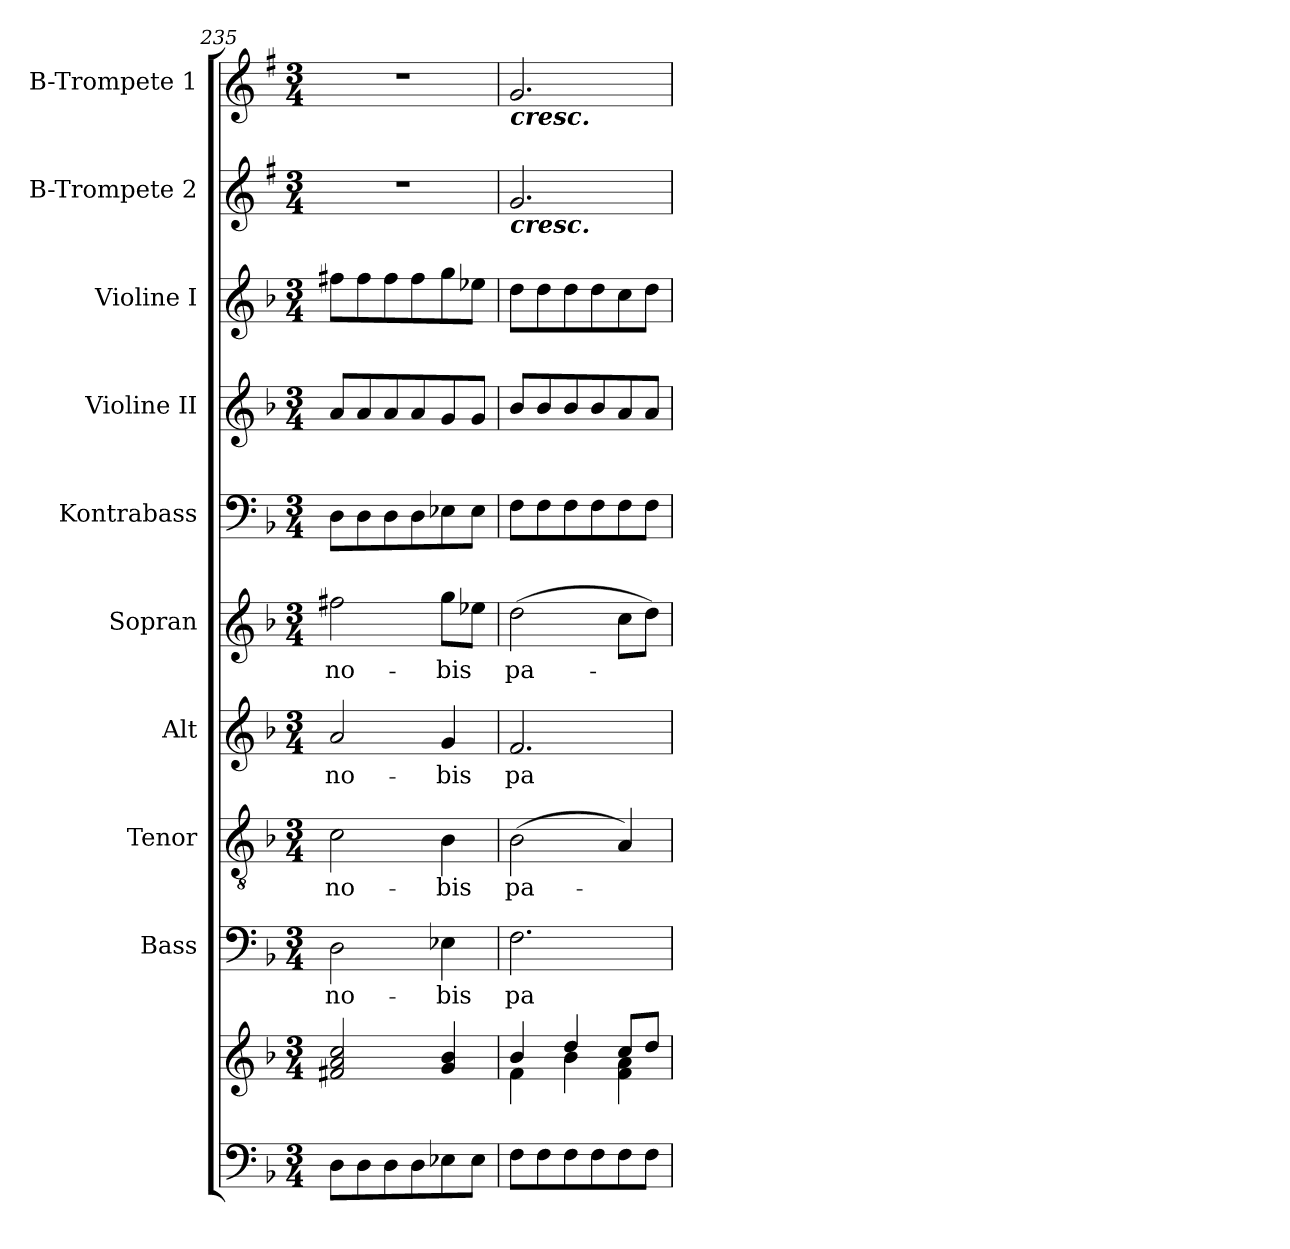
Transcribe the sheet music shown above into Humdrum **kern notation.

**kern	**kern	**kern	**text	**kern	**text	**kern	**text	**kern	**text	**kern	**kern	**kern	**kern	**kern
*part10	*part10	*part9	*part9	*part8	*part8	*part7	*part7	*part6	*part6	*part5	*part4	*part3	*part2	*part1
*staff11	*staff10	*staff9	*staff9	*staff8	*staff8	*staff7	*staff7	*staff6	*staff6	*staff5	*staff4	*staff3	*staff2	*staff1
*	*	*I"Bass	*	*I"Tenor	*	*I"Alt	*	*I"Sopran	*	*I"Kontrabass	*I"Violine II	*I"Violine I	*I"B-Trompete 2	*I"B-Trompete 1
*	*	*I'B.	*	*I'T.	*	*I'A.	*	*I'S.	*	*I'Kb.	*I'Vl. II	*I'Vl. I	*I'B Trp. 2	*I'B Trp. 1
*clefF4	*clefG2	*clefF4	*	*clefGv2	*	*clefG2	*	*clefG2	*	*clefF4	*clefG2	*clefG2	*clefG2	*clefG2
*	*	*	*	*	*	*	*	*	*	*ITrd7c12	*	*	*ITrd1c2	*ITrd1c2
*k[b-]	*k[b-]	*k[b-]	*	*k[b-]	*	*k[b-]	*	*k[b-]	*	*k[b-]	*k[b-]	*k[b-]	*k[b-]	*k[b-]
*F:	*F:	*F:	*	*F:	*	*F:	*	*F:	*	*F:	*F:	*F:	*F:	*F:
*M3/4	*M3/4	*M3/4	*	*M3/4	*	*M3/4	*	*M3/4	*	*M3/4	*M3/4	*M3/4	*M3/4	*M3/4
=235	=235	=235	=235	=235	=235	=235	=235	=235	=235	=235	=235	=235	=235	=235
!	!	!	!LO:LY:b	!	!LO:LY:b	!	!LO:LY:b	!	!LO:LY:b	!	!	!	!	!
8D\L	2f#X/ 2a/ 2cc/	2D\	no-	2c\	no-	2a/	no-	2ff#X\	no-	8DD\L	8a/L	8ff#X\L	2.r	2.r
8D\	.	.	.	.	.	.	.	.	.	8DD\	8a/	8ff#\	.	.
8D\	.	.	.	.	.	.	.	.	.	8DD\	8a/	8ff#\	.	.
8D\	.	.	.	.	.	.	.	.	.	8DD\	8a/	8ff#\	.	.
!	!	!	!LO:LY:b	!	!LO:LY:b	!	!LO:LY:b	!	!LO:LY:b	!	!	!	!	!
8E-X\	4g/ 4b-/	4E-X\	-bis	4B-\	-bis	4g/	-bis	8gg\L	-bis	8EE-X\	8g/	8gg\	.	.
8E-\J	.	.	.	.	.	.	.	8ee-X\J	.	8EE-\J	8g/J	8ee-X\J	.	.
=236	=236	=236	=236	=236	=236	=236	=236	=236	=236	=236	=236	=236	=236	=236
*	*^	*	*	*	*	*	*	*	*	*	*	*	*	*
!	!	!	!	!	!	!	!	!	!	!	!	!	!	!	!LO:TX:b:Bi:t=cresc.
!	!	!	!	!	!	!	!	!	!	!	!	!	!	!LO:TX:b:Bi:t=cresc.	!
!	!	!	!	!LO:LY:b	!	!LO:LY:b	!	!LO:LY:b	!	!LO:LY:b	!	!	!	!	!
8F\L	4b-/	4f\	2.F\	pa-	(>2B-\	pa-	2.f/	pa-	(>2dd\	pa-	8FF\L	8b-/L	8dd\L	2.f/	2.f/
8F\	.	.	.	.	.	.	.	.	.	.	8FF\	8b-/	8dd\	.	.
8F\	4dd/	4b-\	.	.	.	.	.	.	.	.	8FF\	8b-/	8dd\	.	.
8F\	.	.	.	.	.	.	.	.	.	.	8FF\	8b-/	8dd\	.	.
8F\	8cc/L	4f\ 4a\	.	.	4A/)	.	.	.	8cc\L	.	8FF\	8a/	8cc\	.	.
8F\J	8dd/J	.	.	.	.	.	.	.	8dd\J)	.	8FF\J	8a/J	8dd\J	.	.
*	*v	*v	*	*	*	*	*	*	*	*	*	*	*	*	*
=	=	=	=	=	=	=	=	=	=	=	=	=	=	=
*-	*-	*-	*-	*-	*-	*-	*-	*-	*-	*-	*-	*-	*-	*-
